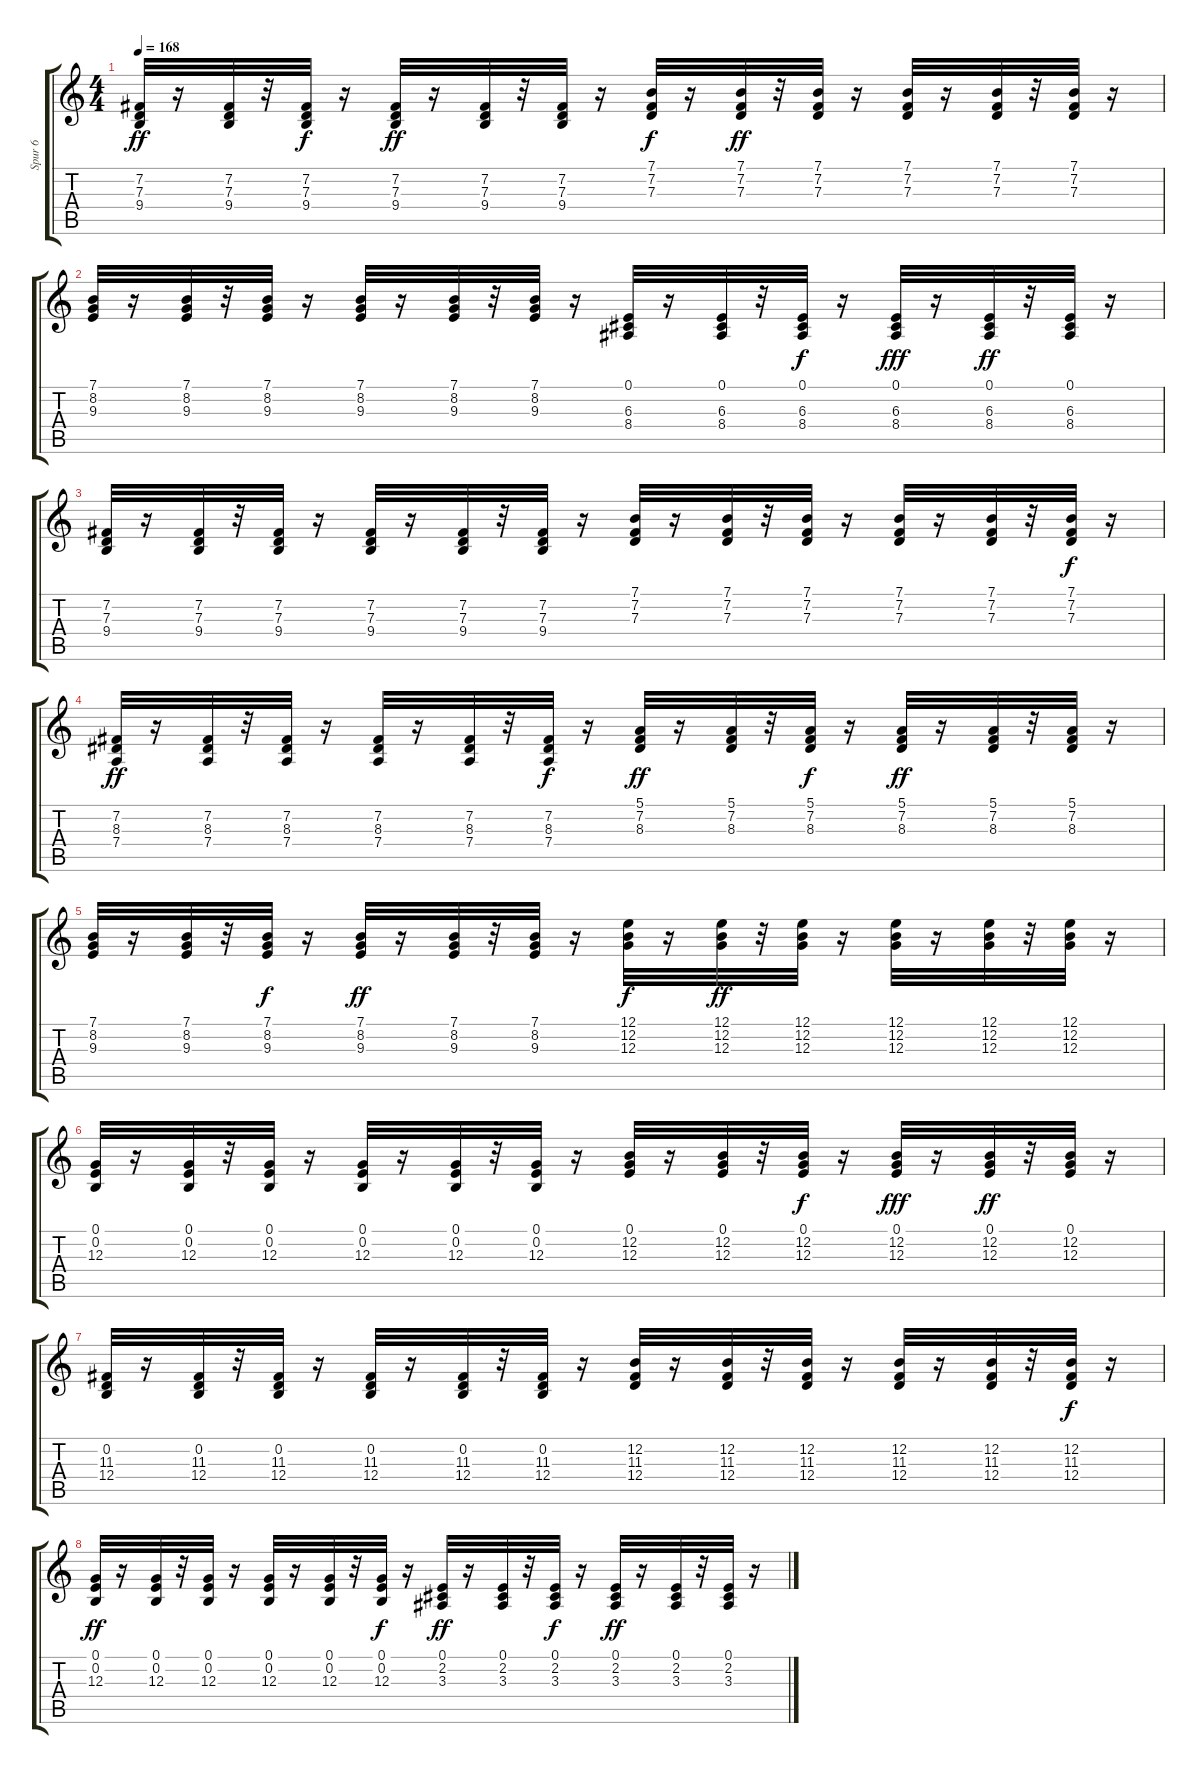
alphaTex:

\track ("Spur 6" "Spur 6") {instrument electricpiano2}
\staff {score tabs}
\tuning (E4 B3 G3 D3 A2 E2) {hide}
\ts (4 4)
\tempo 168
\clef g2
\ks c
(7.2 7.3 9.4).32{dy ff} r.16 (7.2 7.3 9.4).32 r.32 (7.2 7.3 9.4).32{dy f} r.16 (7.2 7.3 9.4).32{dy ff} r.16 (7.2 7.3 9.4).32 r.32 (7.2 7.3 9.4).32 r.16 (7.1 7.2 7.3).32{dy f} r.16 (7.1 7.2 7.3).32{dy ff} r.32 (7.1 7.2 7.3).32 r.16 (7.1 7.2 7.3).32 r.16 (7.1 7.2 7.3).32 r.32 (7.1 7.2 7.3).32 r.16 |
(7.1 8.2 9.3).32 r.16 (7.1 8.2 9.3).32 r.32 (7.1 8.2 9.3).32 r.16 (7.1 8.2 9.3).32 r.16 (7.1 8.2 9.3).32 r.32 (7.1 8.2 9.3).32 r.16 (0.1 6.3 8.4).32 r.16 (0.1 6.3 8.4).32 r.32 (0.1 6.3 8.4).32{dy f} r.16 (0.1 6.3 8.4).32{dy fff} r.16 (0.1 6.3 8.4).32{dy ff} r.32 (0.1 6.3 8.4).32 r.16 |
(7.2 7.3 9.4).32 r.16 (7.2 7.3 9.4).32 r.32 (7.2 7.3 9.4).32 r.16 (7.2 7.3 9.4).32 r.16 (7.2 7.3 9.4).32 r.32 (7.2 7.3 9.4).32 r.16 (7.1 7.2 7.3).32 r.16 (7.1 7.2 7.3).32 r.32 (7.1 7.2 7.3).32 r.16 (7.1 7.2 7.3).32 r.16 (7.1 7.2 7.3).32 r.32 (7.1 7.2 7.3).32{dy f} r.16 |
(7.2 8.3 7.4).32{dy ff} r.16 (7.2 8.3 7.4).32 r.32 (7.2 8.3 7.4).32 r.16 (7.2 8.3 7.4).32 r.16 (7.2 8.3 7.4).32 r.32 (7.2 8.3 7.4).32{dy f} r.16 (5.1 7.2 8.3).32{dy ff} r.16 (5.1 7.2 8.3).32 r.32 (5.1 7.2 8.3).32{dy f} r.16 (5.1 7.2 8.3).32{dy ff} r.16 (5.1 7.2 8.3).32 r.32 (5.1 7.2 8.3).32 r.16 |
(7.1 8.2 9.3).32 r.16 (7.1 8.2 9.3).32 r.32 (7.1 8.2 9.3).32{dy f} r.16 (7.1 8.2 9.3).32{dy ff} r.16 (7.1 8.2 9.3).32 r.32 (7.1 8.2 9.3).32 r.16 (12.1 12.2 12.3).32{dy f} r.16 (12.1 12.2 12.3).32{dy ff} r.32 (12.1 12.2 12.3).32 r.16 (12.1 12.2 12.3).32 r.16 (12.1 12.2 12.3).32 r.32 (12.1 12.2 12.3).32 r.16 |
(0.1 0.2 12.3).32 r.16 (0.1 0.2 12.3).32 r.32 (0.1 0.2 12.3).32 r.16 (0.1 0.2 12.3).32 r.16 (0.1 0.2 12.3).32 r.32 (0.1 0.2 12.3).32 r.16 (0.1 12.2 12.3).32 r.16 (0.1 12.2 12.3).32 r.32 (0.1 12.2 12.3).32{dy f} r.16 (0.1 12.2 12.3).32{dy fff} r.16 (0.1 12.2 12.3).32{dy ff} r.32 (0.1 12.2 12.3).32 r.16 |
(0.2 11.3 12.4).32 r.16 (0.2 11.3 12.4).32 r.32 (0.2 11.3 12.4).32 r.16 (0.2 11.3 12.4).32 r.16 (0.2 11.3 12.4).32 r.32 (0.2 11.3 12.4).32 r.16 (12.2 11.3 12.4).32 r.16 (12.2 11.3 12.4).32 r.32 (12.2 11.3 12.4).32 r.16 (12.2 11.3 12.4).32 r.16 (12.2 11.3 12.4).32 r.32 (12.2 11.3 12.4).32{dy f} r.16 |
(0.1 0.2 12.3).32{dy ff} r.16 (0.1 0.2 12.3).32 r.32 (0.1 0.2 12.3).32 r.16 (0.1 0.2 12.3).32 r.16 (0.1 0.2 12.3).32 r.32 (0.1 0.2 12.3).32{dy f} r.16 (0.1 2.2 3.3).32{dy ff} r.16 (0.1 2.2 3.3).32 r.32 (0.1 2.2 3.3).32{dy f} r.16 (0.1 2.2 3.3).32{dy ff} r.16 (0.1 2.2 3.3).32 r.32 (0.1 2.2 3.3).32 r.16
